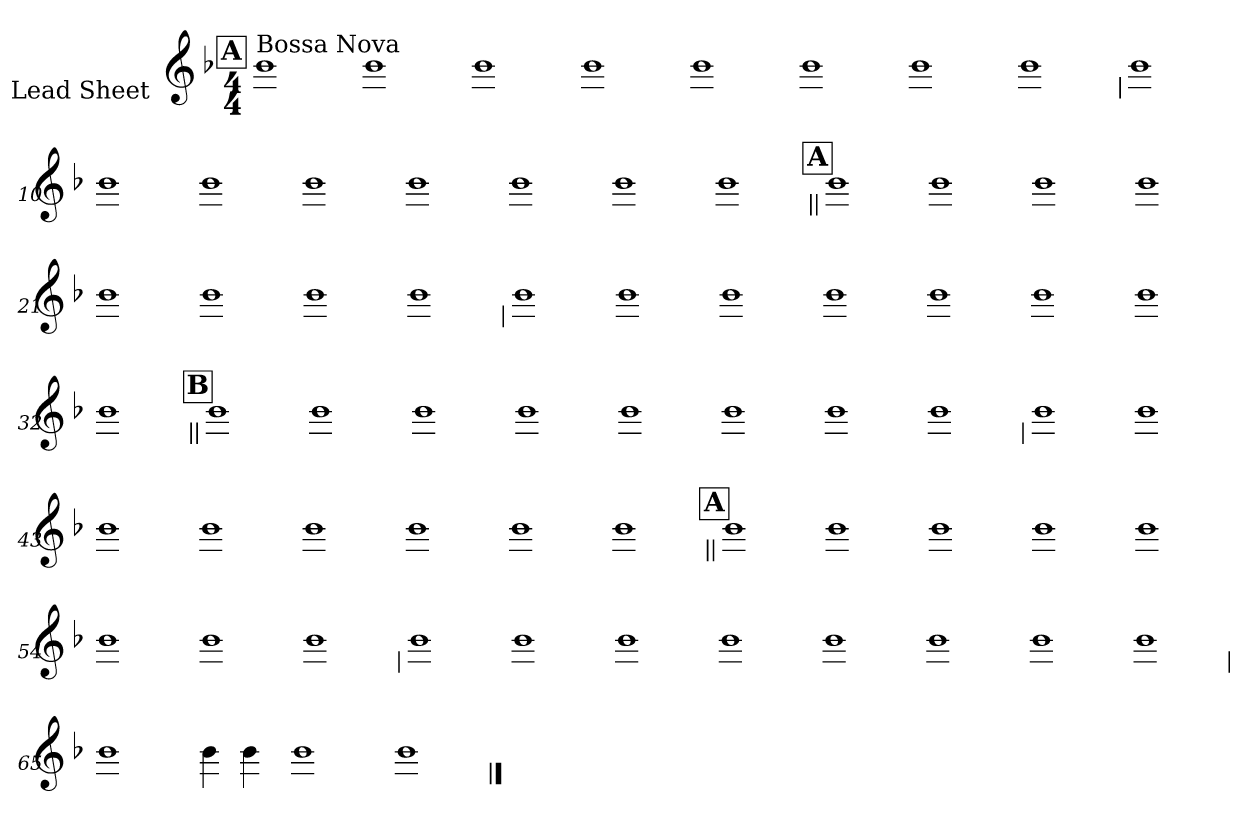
**kern
*part1
*staff1
*I"Lead Sheet
*stria0
*clefG2
*k[b-]
*F:
*M4/4
!!LO:REH:place=s1:a:t=A
=1||
!LO:TX:a:t=Bossa Nova
1b-
=2-
1b-
=3-
1b-
=4-
1b-
=5-
1b-
=6-
1b-
=7-
1b-
=8-
1b-
!!LO:LB:g=z
=9
1b-
=10-
1b-
=11-
1b-
=12-
1b-
=13-
1b-
=14-
1b-
=15-
1b-
=16-
1b-
!!LO:LB:g=z
!!LO:REH:place=s1:a:t=A
=17||
1b-
=18-
1b-
=19-
1b-
=20-
1b-
=21-
1b-
=22-
1b-
=23-
1b-
=24-
1b-
!!LO:LB:g=z
=25
1b-
=26-
1b-
=27-
1b-
=28-
1b-
=29-
1b-
=30-
1b-
=31-
1b-
=32-
1b-
!!LO:LB:g=z
!!LO:REH:place=s1:a:t=B
=33||
1b-
=34-
1b-
=35-
1b-
=36-
1b-
=37-
1b-
=38-
1b-
=39-
1b-
=40-
1b-
!!LO:LB:g=z
=41
1b-
=42-
1b-
=43-
1b-
=44-
1b-
=45-
1b-
=46-
1b-
=47-
1b-
=48-
1b-
!!LO:LB:g=z
!!LO:REH:place=s1:a:t=A
=49||
1b-
=50-
1b-
=51-
1b-
=52-
1b-
=53-
1b-
=54-
1b-
=55-
1b-
=56-
1b-
!!LO:LB:g=z
=57
1b-
=58-
1b-
=59-
1b-
=60-
1b-
=61-
1b-
=62-
1b-
=63-
1b-
=64-
1b-
!!LO:LB:g=z
=65
1b-
=66-
4b-
4b-
=67-
1b-
=68-
1b-
==
*-
